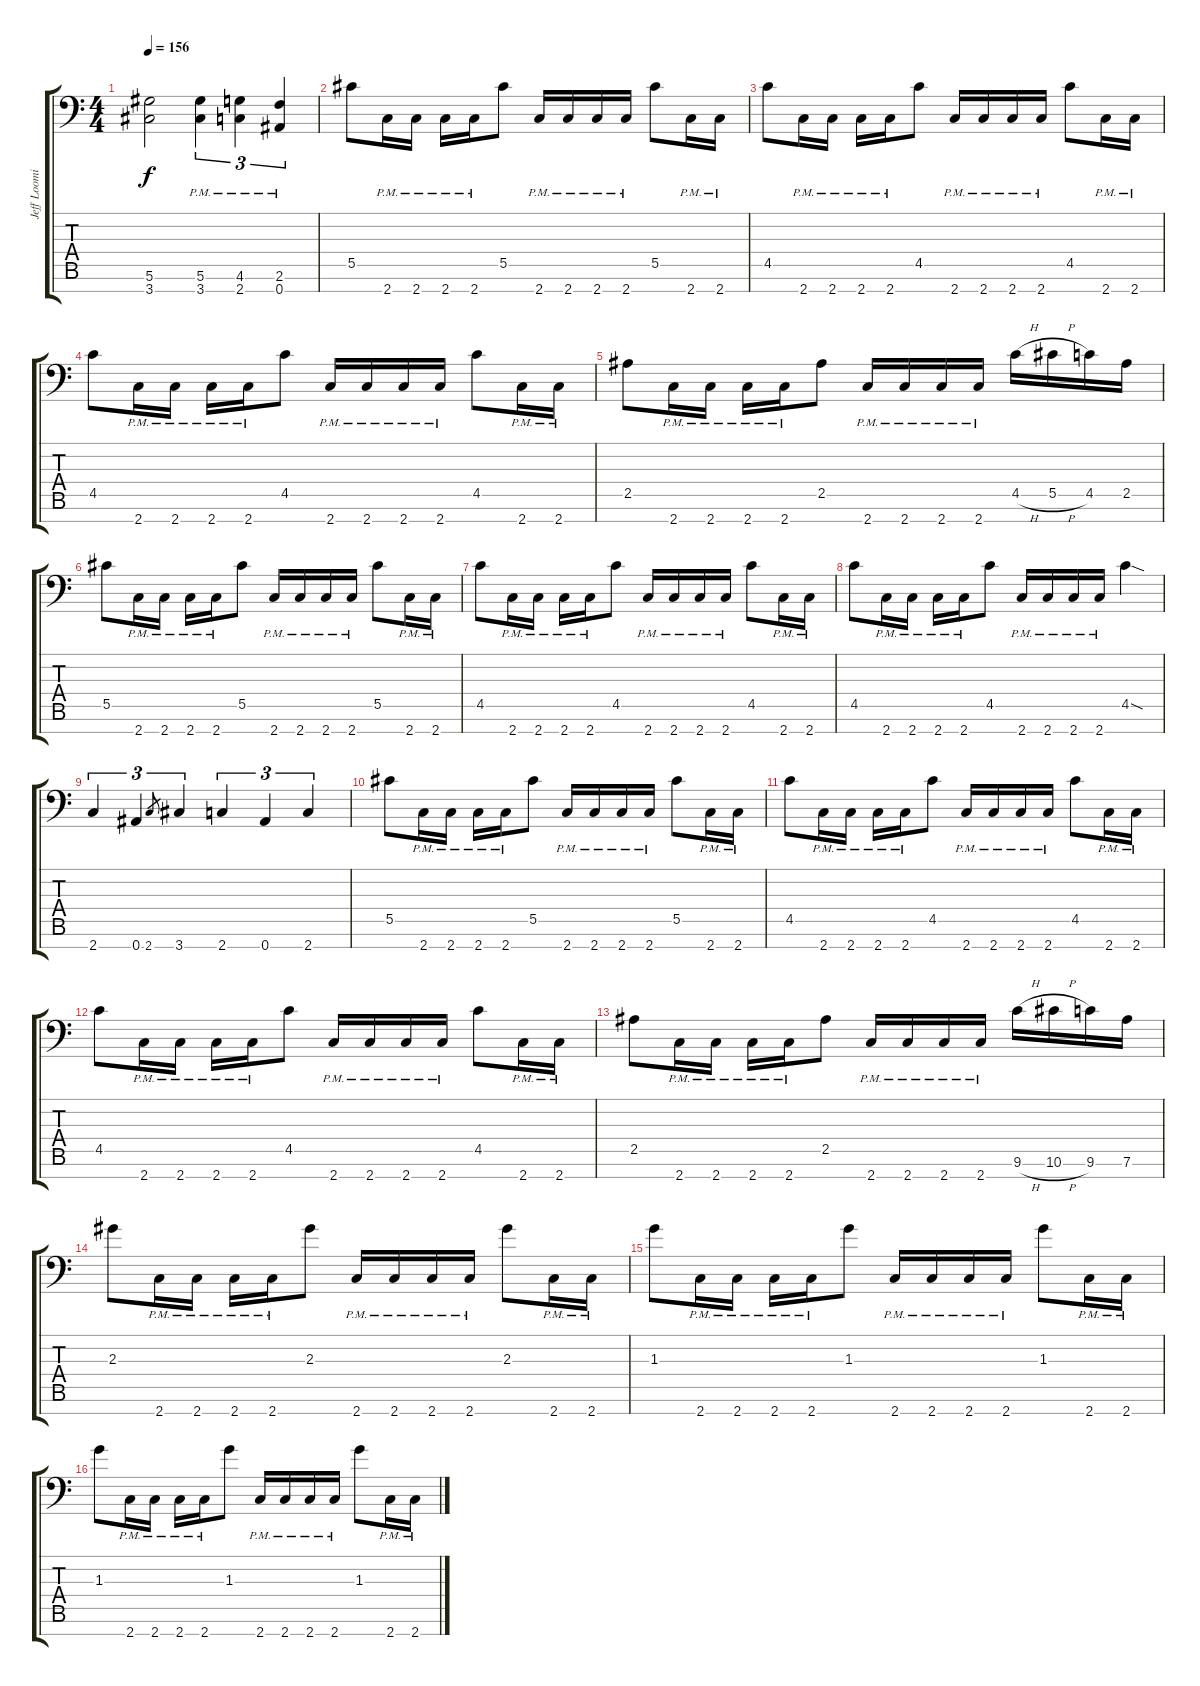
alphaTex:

\track ("Jeff Loomis Rythme" "Jeff Loomi") {instrument distortionguitar}
\staff {score tabs}
\tuning (Eb4 Bb3 Gb3 Db3 Ab2 Eb2 Bb1) {hide}
\ts (4 4)
\tempo 156
\clef f4
\ks c
(5.6 3.7).2{dy f instrument distortionguitar} (5.6{pm} 3.7{pm}).4{tu (3 2)} (4.6{pm} 2.7{pm}).4{tu (3 2)} (2.6{pm} 0.7{pm}).4{tu (3 2)} |
5.5.8 2.7{pm}.16 2.7{pm}.16 2.7{pm}.16 2.7{pm}.16 5.5.8 2.7{pm}.16 2.7{pm}.16 2.7{pm}.16 2.7{pm}.16 5.5.8 2.7{pm}.16 2.7{pm}.16 |
4.5.8 2.7{pm}.16 2.7{pm}.16 2.7{pm}.16 2.7{pm}.16 4.5.8 2.7{pm}.16 2.7{pm}.16 2.7{pm}.16 2.7{pm}.16 4.5.8 2.7{pm}.16 2.7{pm}.16 |
4.5.8 2.7{pm}.16 2.7{pm}.16 2.7{pm}.16 2.7{pm}.16 4.5.8 2.7{pm}.16 2.7{pm}.16 2.7{pm}.16 2.7{pm}.16 4.5.8 2.7{pm}.16 2.7{pm}.16 |
2.5.8 2.7{pm}.16 2.7{pm}.16 2.7{pm}.16 2.7{pm}.16 2.5.8 2.7{pm}.16 2.7{pm}.16 2.7{pm}.16 2.7{pm}.16 4.5{h}.16 5.5{h}.16 4.5.16 2.5.16 |
5.5.8 2.7{pm}.16 2.7{pm}.16 2.7{pm}.16 2.7{pm}.16 5.5.8 2.7{pm}.16 2.7{pm}.16 2.7{pm}.16 2.7{pm}.16 5.5.8 2.7{pm}.16 2.7{pm}.16 |
4.5.8 2.7{pm}.16 2.7{pm}.16 2.7{pm}.16 2.7{pm}.16 4.5.8 2.7{pm}.16 2.7{pm}.16 2.7{pm}.16 2.7{pm}.16 4.5.8 2.7{pm}.16 2.7{pm}.16 |
4.5.8 2.7{pm}.16 2.7{pm}.16 2.7{pm}.16 2.7{pm}.16 4.5.8 2.7{pm}.16 2.7{pm}.16 2.7{pm}.16 2.7{pm}.16 4.5{sod}.4 |
2.7.4{tu (3 2)} 0.7.4{tu (3 2)} 2.7.8{gr} 3.7.4{tu (3 2)} 2.7.4{tu (3 2)} 0.7.4{tu (3 2)} 2.7.4{tu (3 2)} |
\section ("" "")
5.5.8 2.7{pm}.16 2.7{pm}.16 2.7{pm}.16 2.7{pm}.16 5.5.8 2.7{pm}.16 2.7{pm}.16 2.7{pm}.16 2.7{pm}.16 5.5.8 2.7{pm}.16 2.7{pm}.16 |
4.5.8 2.7{pm}.16 2.7{pm}.16 2.7{pm}.16 2.7{pm}.16 4.5.8 2.7{pm}.16 2.7{pm}.16 2.7{pm}.16 2.7{pm}.16 4.5.8 2.7{pm}.16 2.7{pm}.16 |
4.5.8 2.7{pm}.16 2.7{pm}.16 2.7{pm}.16 2.7{pm}.16 4.5.8 2.7{pm}.16 2.7{pm}.16 2.7{pm}.16 2.7{pm}.16 4.5.8 2.7{pm}.16 2.7{pm}.16 |
2.5.8 2.7{pm}.16 2.7{pm}.16 2.7{pm}.16 2.7{pm}.16 2.5.8 2.7{pm}.16 2.7{pm}.16 2.7{pm}.16 2.7{pm}.16 9.6{h}.16 10.6{h}.16 9.6.16 7.6.16 |
2.3.8 2.7{pm}.16 2.7{pm}.16 2.7{pm}.16 2.7{pm}.16 2.3.8 2.7{pm}.16 2.7{pm}.16 2.7{pm}.16 2.7{pm}.16 2.3.8 2.7{pm}.16 2.7{pm}.16 |
1.3.8 2.7{pm}.16 2.7{pm}.16 2.7{pm}.16 2.7{pm}.16 1.3.8 2.7{pm}.16 2.7{pm}.16 2.7{pm}.16 2.7{pm}.16 1.3.8 2.7{pm}.16 2.7{pm}.16 |
1.3.8 2.7{pm}.16 2.7{pm}.16 2.7{pm}.16 2.7{pm}.16 1.3.8 2.7{pm}.16 2.7{pm}.16 2.7{pm}.16 2.7{pm}.16 1.3.8 2.7{pm}.16 2.7{pm}.16
